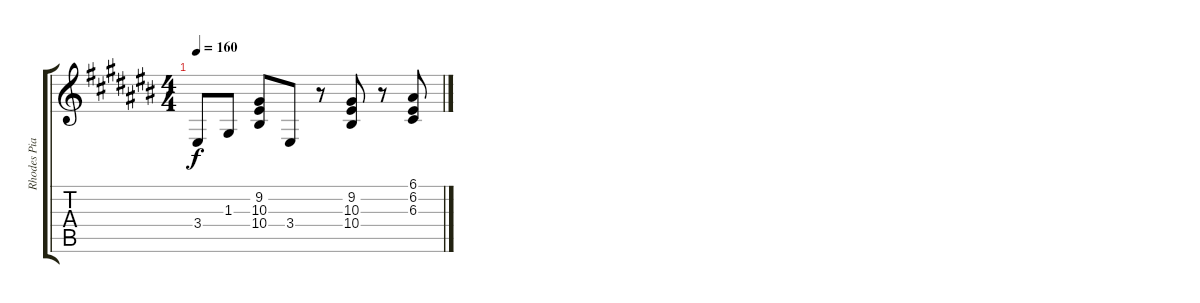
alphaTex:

\track ("Rhodes Piano" "Rhodes Pia") {instrument electricpiano1}
\staff {score tabs}
\tuning (E4 B3 G3 D3 A2 E2) {hide}
\ts (4 4)
\tempo 160
\clef g2
\ks c#
3.4.8{dy f} 1.3.8 (9.2 10.3 10.4).8 3.4.8 r.8 (9.2 10.3 10.4).8 r.8 (6.1 6.2 6.3).8
